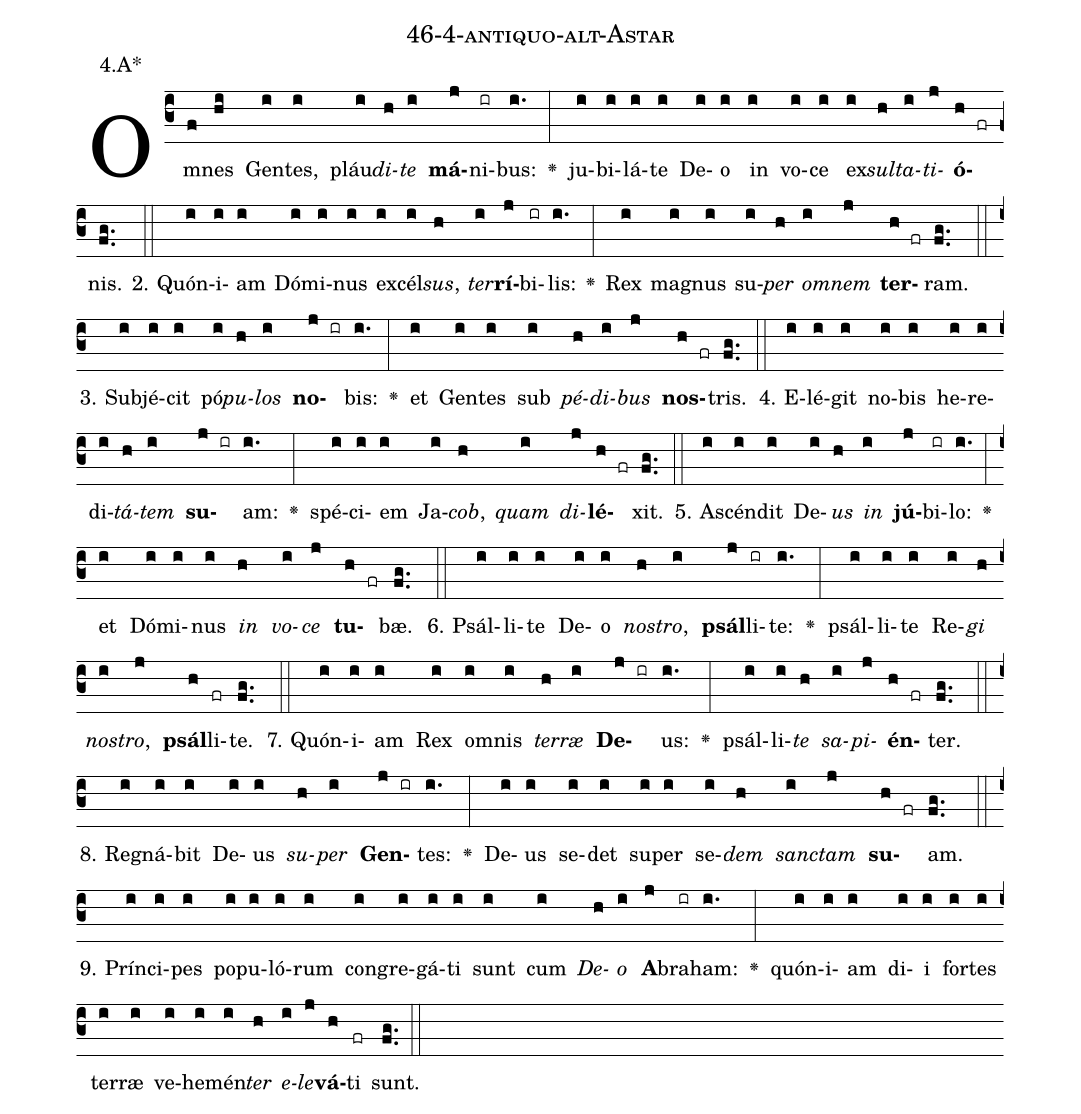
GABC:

name: 46-4-antiquo-alt-Astar;
annotation: 4.A*;
%%
(c3)Om(f)nes(hi) Gen(i)tes,(i) pláu(i)<i>di</i>(h)<i>te</i>(i) <b>má</b>(j)ni(ir)bus:(i.) <v>\greheightstar</v>(:) ju(i)bi(i)lá(i)te(i) De(i)o(i) in(i) vo(i)ce(i) ex(i)<i>sul</i>(h)<i>ta</i>(i)<i>ti</i>(j)<b>ó</b>(h fr)nis.(fg..) (::)
2. Quón(i)i(i)am(i) Dó(i)mi(i)nus(i) ex(i)cél(i)<i>sus</i>,(h) <i>ter</i>(i)<b>rí</b>(j)bi(ir)lis:(i.) <v>\greheightstar</v>(:) Rex(i) ma(i)gnus(i) su(i)<i>per</i>(h) <i>om</i>(i)<i>nem</i>(j) <b>ter</b>(h fr)ram.(fg..) (::)
3. Sub(i)jé(i)cit(i) pó(i)<i>pu</i>(h)<i>los</i>(i) <b>no</b>(j ir)bis:(i.) <v>\greheightstar</v>(:) et(i) Gen(i)tes(i) sub(i) <i>pé</i>(h)<i>di</i>(i)<i>bus</i>(j) <b>nos</b>(h fr)tris.(fg..) (::)
4. E(i)lé(i)git(i) no(i)bis(i) he(i)re(i)di(i)<i>tá</i>(h)<i>tem</i>(i) <b>su</b>(j ir)am:(i.) <v>\greheightstar</v>(:) spé(i)ci(i)em(i) Ja(i)<i>cob</i>,(h) <i>quam</i>(i) <i>di</i>(j)<b>lé</b>(h fr)xit.(fg..) (::)
5. A(i)scén(i)dit(i) De(i)<i>us</i>(h) <i>in</i>(i) <b>jú</b>(j)bi(ir)lo:(i.) <v>\greheightstar</v>(:) et(i) Dó(i)mi(i)nus(i) <i>in</i>(h) <i>vo</i>(i)<i>ce</i>(j) <b>tu</b>(h fr)bæ.(fg..) (::)
6. Psál(i)li(i)te(i) De(i)o(i) <i>nos</i>(h)<i>tro</i>,(i) <b>psál</b>(j)li(ir)te:(i.) <v>\greheightstar</v>(:) psál(i)li(i)te(i) Re(i)<i>gi</i>(h) <i>nos</i>(i)<i>tro</i>,(j) <b>psál</b>(h)li(fr)te.(fg..) (::)
7. Quón(i)i(i)am(i) Rex(i) om(i)nis(i) <i>ter</i>(h)<i>ræ</i>(i) <b>De</b>(j ir)us:(i.) <v>\greheightstar</v>(:) psál(i)li(i)<i>te</i>(h) <i>sa</i>(i)<i>pi</i>(j)<b>én</b>(h fr)ter.(fg..) (::)
8. Re(i)gná(i)bit(i) De(i)us(i) <i>su</i>(h)<i>per</i>(i) <b>Gen</b>(j ir)tes:(i.) <v>\greheightstar</v>(:) De(i)us(i) se(i)det(i) su(i)per(i) se(i)<i>dem</i>(h) <i>sanc</i>(i)<i>tam</i>(j) <b>su</b>(h fr)am.(fg..) (::)
9. Prín(i)ci(i)pes(i) po(i)pu(i)ló(i)rum(i) con(i)gre(i)gá(i)ti(i) sunt(i) cum(i) <i>De</i>(h)<i>o</i>(i) <b>A</b>(j)bra(ir)ham:(i.) <v>\greheightstar</v>(:) quón(i)i(i)am(i) di(i)i(i) for(i)tes(i) ter(i)ræ(i) ve(i)he(i)mén(i)<i>ter</i>(h) <i>e</i>(i)<i>le</i>(j)<b>vá</b>(h)ti(fr) sunt.(fg..) (::)
